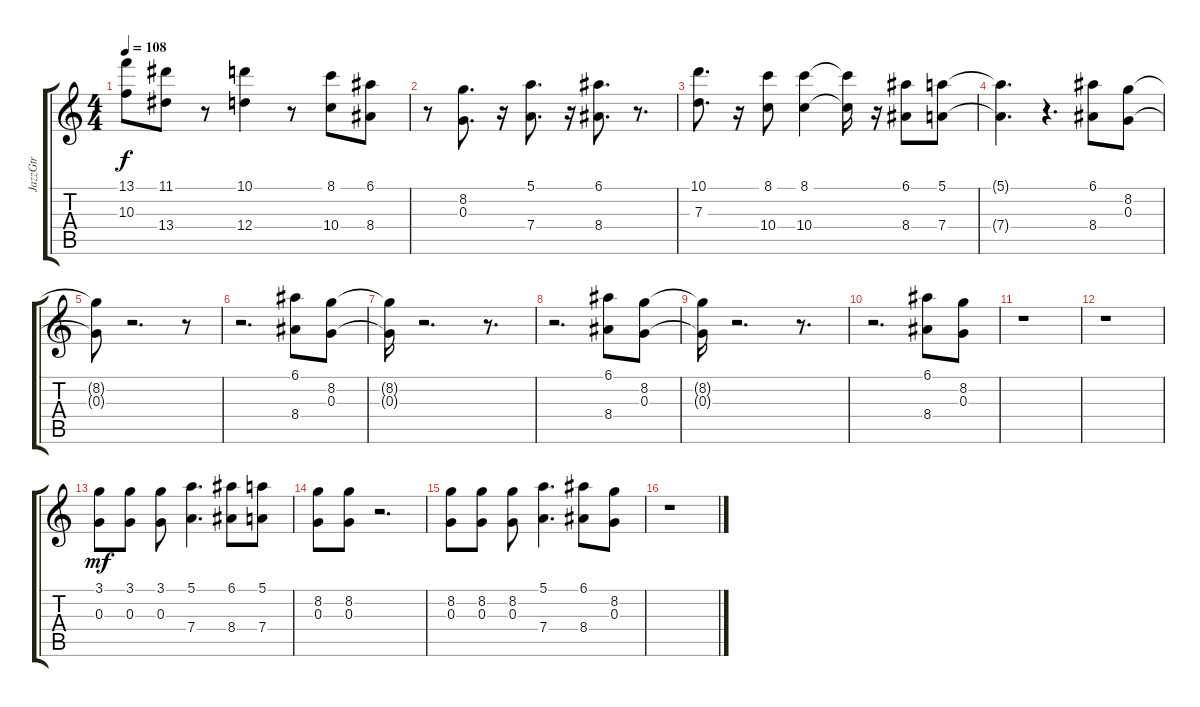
\track ("JazzGtr" "JazzGtr") {instrument electricguitarjazz}
\staff {score tabs}
\tuning (E4 B3 G3 D3 A2 E2) {hide}
\ts (4 4)
\tempo 108
\clef g2
\ks c
(13.1 10.3).8{dy f} (11.1 13.4).8 r.8 (10.1 12.4).4 r.8 (8.1 10.4).8 (6.1 8.4).8 |
r.8 (8.2 0.3).8{d} r.16 (5.1 7.4).8{d} r.16 (6.1 8.4).8{d} r.8{d} |
(10.1 7.3).8{d} r.16 (8.1 10.4).8 (8.1 10.4).4 (8.1{t} 10.4{t}).16 r.16 (6.1 8.4).8 (5.1 7.4).8 |
(5.1{t} 7.4{t}).4{d} r.4{d} (6.1 8.4).8 (8.2 0.3).8 |
(8.2{t} 0.3{t}).8 r.2{d} r.8 |
r.2{d} (6.1 8.4).8 (8.2 0.3).8 |
(8.2{t} 0.3{t}).16 r.2{d} r.8{d} |
r.2{d} (6.1 8.4).8 (8.2 0.3).8 |
(8.2{t} 0.3{t}).16 r.2{d} r.8{d} |
r.2{d} (6.1 8.4).8 (8.2 0.3).8 |
r.1 |
r.1 |
(3.1 0.3).8{dy mf} (3.1 0.3).8 (3.1 0.3).8 (5.1 7.4).4{d} (6.1 8.4).8 (5.1 7.4).8 |
(8.2 0.3).8 (8.2 0.3).8 r.2{d} |
(8.2 0.3).8 (8.2 0.3).8 (8.2 0.3).8 (5.1 7.4).4{d} (6.1 8.4).8 (8.2 0.3).8 |
r.1
